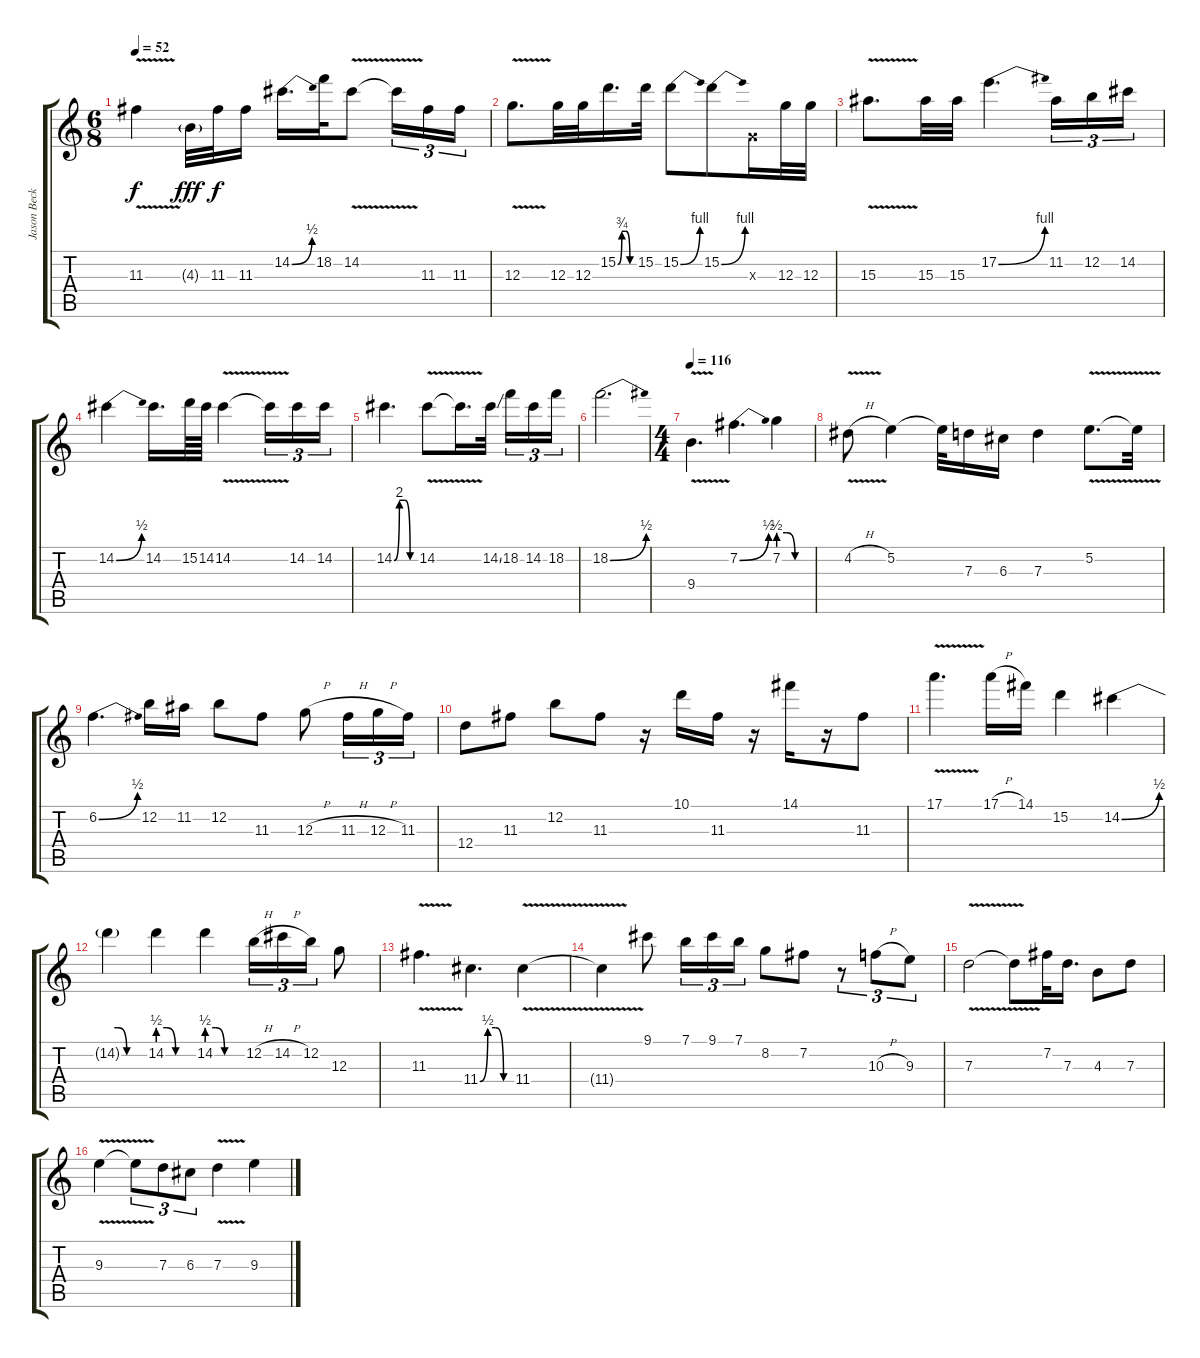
\track ("Jason Becker" "Jason Beck") {instrument overdrivenguitar}
\staff {score tabs}
\tuning (E4 B3 G3 D3 A2 E2) {hide}
\ts (6 8)
\tempo 52
\clef g2
\ks c
11.3{v}.4{dy f} 4.3{g}.32{dy fff} 11.3.32{dy f} 11.3.16 14.2{be (bend 0 0 60 2)}.16{d} 18.2.32 14.2{v}.8 14.2{v t}.16{tu (3 2)} 11.3.16{tu (3 2)} 11.3.16{tu (3 2)} |
12.3{v}.8{d} 12.3.32 12.3.32 15.2{be (custom 0 0 15 3 30 3 45 0 60 0)}.16{d} 15.2.32 15.2{be (bend 0 0 60 4)}.8 15.2{be (bend 0 0 60 4)}.8 0.3{x}.16 12.3.32 12.3.32 |
15.3{v}.8{d} 15.3.32 15.3.32 17.2{be (bend 0 0 60 4)}.4{d} 11.2.16{tu (3 2)} 12.2.16{tu (3 2)} 14.2.16{tu (3 2)} |
14.2{be (bend 0 0 60 2)}.4 14.2.16{d} 15.2.64 14.2.64 14.2{v}.4 14.2{v t}.16{tu (3 2)} 14.2.16{tu (3 2)} 14.2.16{tu (3 2)} |
14.2{be (custom 0 0 15 8 30 8 45 0 60 0)}.4{d} 14.2{v}.8 14.2{v t}.16{d} 14.2{ss}.32 18.2.16{tu (3 2)} 14.2.16{tu (3 2)} 18.2.16{tu (3 2)} |
18.2{be (bend 0 0 60 2)}.2{d} |
\ts (4 4)
\tempo 116
9.4{v}.4{d} 7.2{be (bend 0 0 60 2)}.4{d} 7.2{be (custom 0 2 15 2 30 0 60 0)}.4 |
4.2{v h}.8 5.2.4 5.2{t}.32 7.3.16 6.3.16 7.3.4 5.2{v}.8{d} 5.2{v t}.32 |
6.2{be (bend 0 0 60 2)}.4{d} 12.2.16 11.2.16 12.2.8 11.3.8 12.3{h}.8 11.3{h}.16{tu (3 2)} 12.3{h}.16{tu (3 2)} 11.3.16{tu (3 2)} |
12.4.8 11.3.8 12.2.8 11.3.8 r.16 10.1.16 11.3.16 r.16 14.1.16 r.16 11.3.8 |
17.1{v}.4{d} 17.1{h}.16 14.1.16 15.2.4 14.2{be (bend 0 0 60 2)}.4 |
14.2{be (custom 0 2 15 2 30 0 60 0) t}.4 14.2{be (custom 0 2 15 2 30 0 60 0)}.4 14.2{be (custom 0 2 15 2 30 0 60 0)}.4 12.2{h}.16{tu (3 2)} 14.2{h}.16{tu (3 2)} 12.2.16{tu (3 2)} 12.3.8 |
11.3{v}.4{d} 11.4{be (custom 0 0 15 2 30 2 45 0 60 0)}.4{d} 11.4{v}.4 |
11.4{v t}.4 9.1.8 7.1.16{tu (3 2)} 9.1.16{tu (3 2)} 7.1.16{tu (3 2)} 8.2.8 7.2.8 r.8{tu (3 2)} 10.3{h}.8{tu (3 2)} 9.3.8{tu (3 2)} |
7.3{v}.2 7.3{v t}.8 7.2.32 7.3.16{d} 4.3.8 7.3.8 |
9.3{v}.4 9.3{v t}.8{tu (3 2)} 7.3.8{tu (3 2)} 6.3.8{tu (3 2)} 7.3{v}.4 9.3.4
